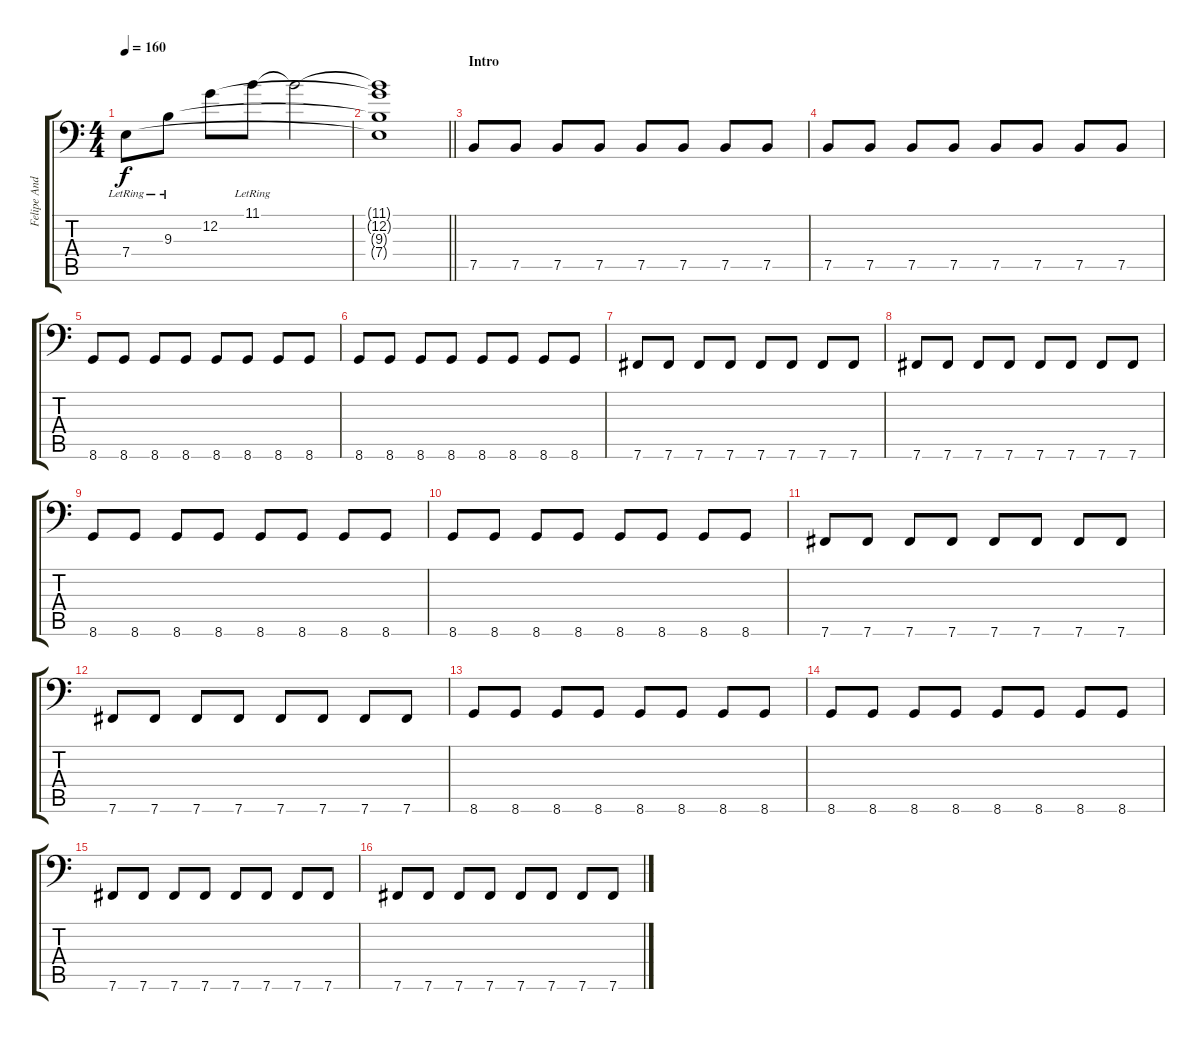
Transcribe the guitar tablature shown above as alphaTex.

\track ("Felipe Andreoli" "Felipe And") {instrument electricbassfinger}
\staff {score tabs}
\tuning (C3 G2 D2 A1 E1 B0) {hide}
\ts (4 4)
\tempo 160
\clef f4
\ks c
7.4{lr}.8{dy f} 9.3{lr}.8 12.2.8 11.1{lr}.8 11.1{t}.2 |
\barLineRight lightlight
(11.1{t} 12.2{t} 9.3{t} 7.4{t}).1 |
\section ("" "Intro")
7.5.8 7.5.8 7.5.8 7.5.8 7.5.8 7.5.8 7.5.8 7.5.8 |
7.5.8 7.5.8 7.5.8 7.5.8 7.5.8 7.5.8 7.5.8 7.5.8 |
8.6.8 8.6.8 8.6.8 8.6.8 8.6.8 8.6.8 8.6.8 8.6.8 |
8.6.8 8.6.8 8.6.8 8.6.8 8.6.8 8.6.8 8.6.8 8.6.8 |
7.6.8 7.6.8 7.6.8 7.6.8 7.6.8 7.6.8 7.6.8 7.6.8 |
7.6.8 7.6.8 7.6.8 7.6.8 7.6.8 7.6.8 7.6.8 7.6.8 |
8.6.8 8.6.8 8.6.8 8.6.8 8.6.8 8.6.8 8.6.8 8.6.8 |
8.6.8 8.6.8 8.6.8 8.6.8 8.6.8 8.6.8 8.6.8 8.6.8 |
7.6.8 7.6.8 7.6.8 7.6.8 7.6.8 7.6.8 7.6.8 7.6.8 |
7.6.8 7.6.8 7.6.8 7.6.8 7.6.8 7.6.8 7.6.8 7.6.8 |
8.6.8 8.6.8 8.6.8 8.6.8 8.6.8 8.6.8 8.6.8 8.6.8 |
8.6.8 8.6.8 8.6.8 8.6.8 8.6.8 8.6.8 8.6.8 8.6.8 |
7.6.8 7.6.8 7.6.8 7.6.8 7.6.8 7.6.8 7.6.8 7.6.8 |
7.6.8 7.6.8 7.6.8 7.6.8 7.6.8 7.6.8 7.6.8 7.6.8
